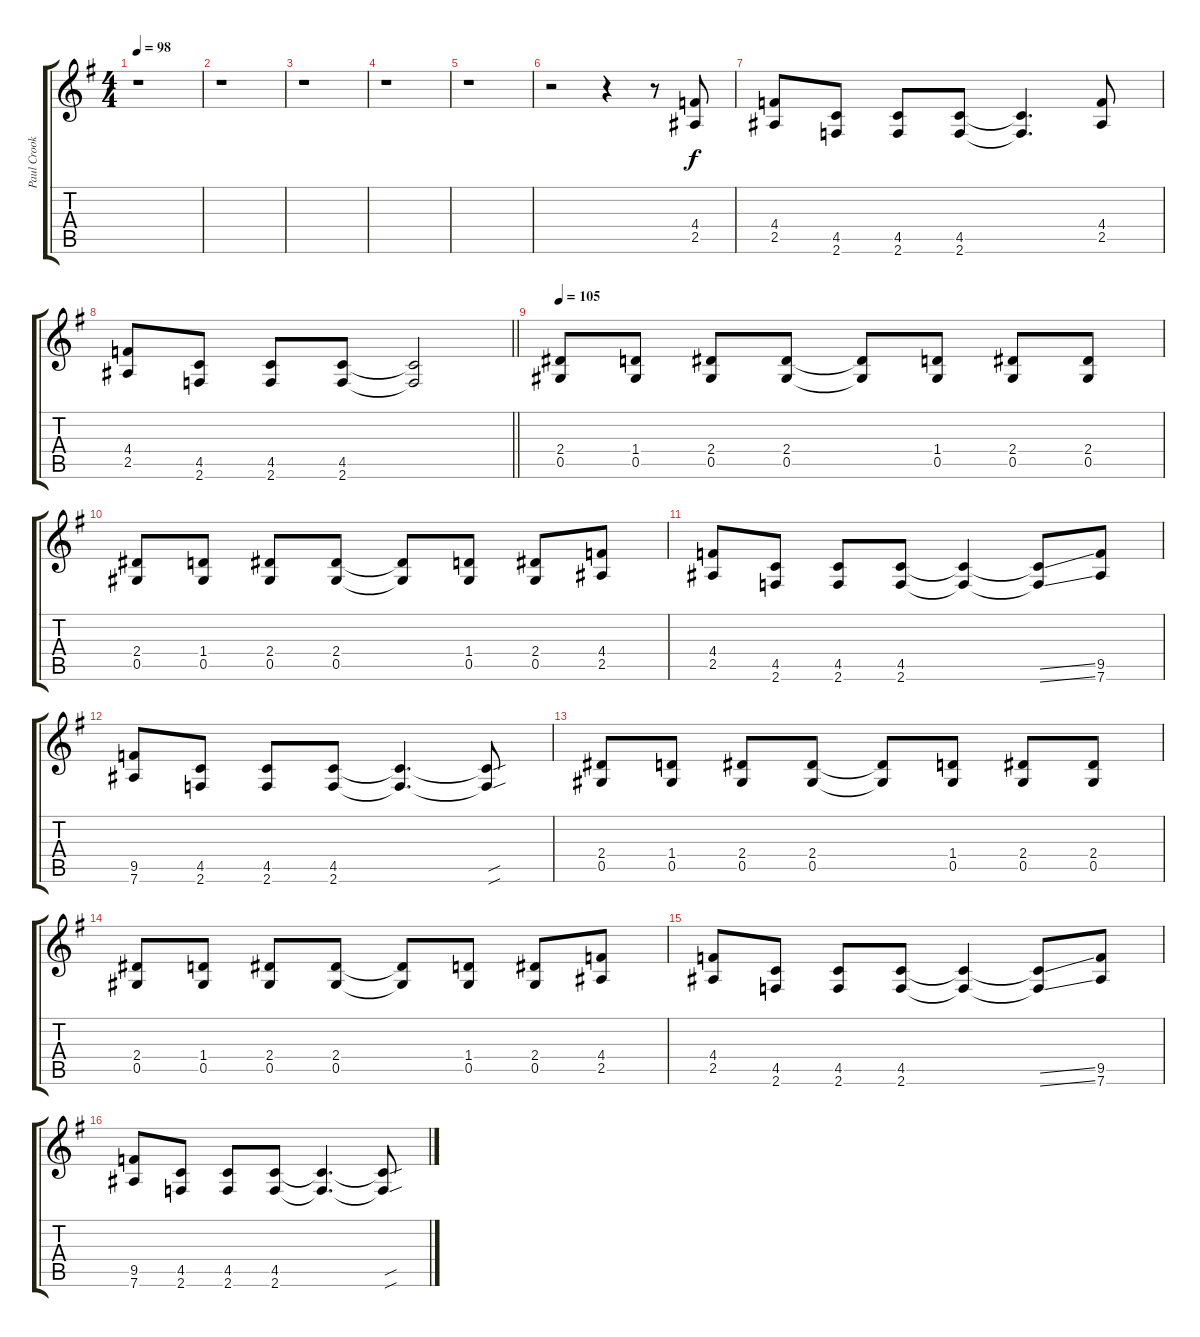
\track ("Paul Crook" "Paul Crook") {instrument distortionguitar}
\staff {score tabs}
\tuning (Eb4 Bb3 Gb3 Db3 Ab2 Eb2) {hide}
\ts (4 4)
\tempo 98
\clef g2
\ks g
r.1{dy f instrument distortionguitar} |
r.1 |
r.1 |
r.1 |
r.1 |
r.2 r.4 r.8 (4.4 2.5).8 |
(4.4 2.5).8 (4.5 2.6).8 (4.5 2.6).8 (4.5 2.6).8 (4.5{t} 2.6{t}).4{d} (4.4 2.5).8 |
\barLineRight lightlight
(4.4 2.5).8 (4.5 2.6).8 (4.5 2.6).8 (4.5 2.6).8 (4.5{t} 2.6{t}).2 |
\tempo 105
(2.4 0.5).8 (1.4 0.5).8 (2.4 0.5).8 (2.4 0.5).8 (2.4{t} 0.5{t}).8 (1.4 0.5).8 (2.4 0.5).8 (2.4 0.5).8 |
(2.4 0.5).8 (1.4 0.5).8 (2.4 0.5).8 (2.4 0.5).8 (2.4{t} 0.5{t}).8 (1.4 0.5).8 (2.4 0.5).8 (4.4 2.5).8 |
(4.4 2.5).8 (4.5 2.6).8 (4.5 2.6).8 (4.5 2.6).8 (4.5{t} 2.6{t}).4 (4.5{ss t} 2.6{ss t}).8 (9.5 7.6).8 |
(9.5 7.6).8 (4.5 2.6).8 (4.5 2.6).8 (4.5 2.6).8 (4.5{t} 2.6{t}).4{d} (4.5{sou t} 2.6{sou t}).8 |
(2.4 0.5).8 (1.4 0.5).8 (2.4 0.5).8 (2.4 0.5).8 (2.4{t} 0.5{t}).8 (1.4 0.5).8 (2.4 0.5).8 (2.4 0.5).8 |
(2.4 0.5).8 (1.4 0.5).8 (2.4 0.5).8 (2.4 0.5).8 (2.4{t} 0.5{t}).8 (1.4 0.5).8 (2.4 0.5).8 (4.4 2.5).8 |
(4.4 2.5).8 (4.5 2.6).8 (4.5 2.6).8 (4.5 2.6).8 (4.5{t} 2.6{t}).4 (4.5{ss t} 2.6{ss t}).8 (9.5 7.6).8 |
(9.5 7.6).8 (4.5 2.6).8 (4.5 2.6).8 (4.5 2.6).8 (4.5{t} 2.6{t}).4{d} (4.5{sou t} 2.6{sou t}).8
